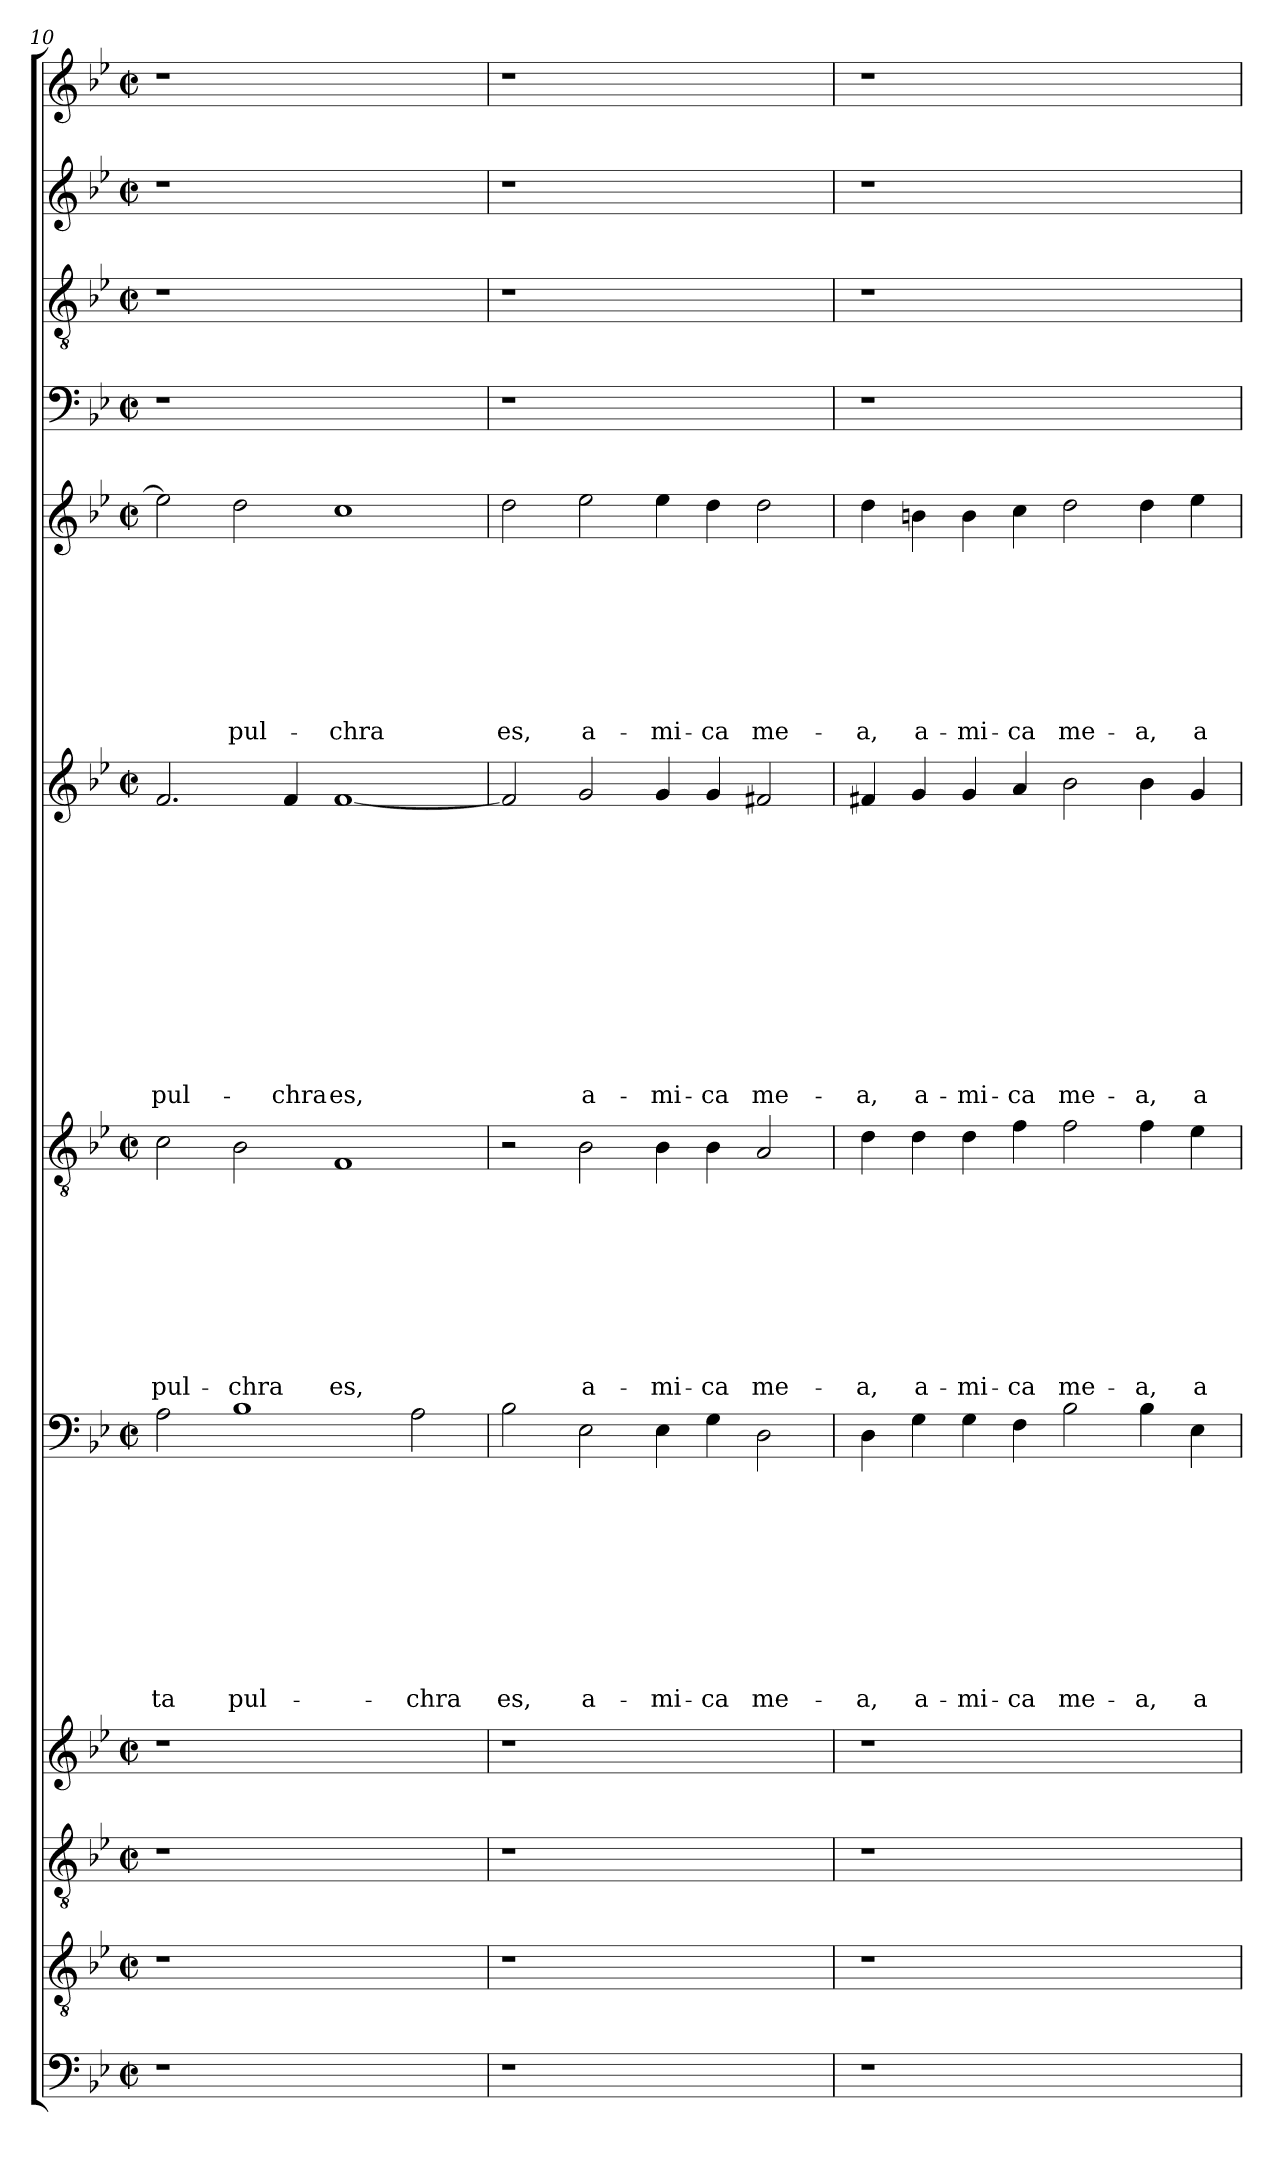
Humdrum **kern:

**kern	**kern	**kern	**kern	**kern	**text	**text	**text	**text	**text	**text	**text	**text	**text	**text	**kern	**text	**text	**text	**text	**text	**text	**text	**text	**text	**kern	**text	**text	**text	**text	**text	**text	**text	**text	**text	**text	**text	**text	**kern	**text	**text	**text	**text	**text	**text	**text	**text	**kern	**kern	**kern	**kern
*part12	*part11	*part10	*part9	*part8	*part8	*part8	*part8	*part8	*part8	*part8	*part8	*part8	*part8	*part8	*part7	*part7	*part7	*part7	*part7	*part7	*part7	*part7	*part7	*part7	*part6	*part6	*part6	*part6	*part6	*part6	*part6	*part6	*part6	*part6	*part6	*part6	*part6	*part5	*part5	*part5	*part5	*part5	*part5	*part5	*part5	*part5	*part4	*part3	*part2	*part1
*staff12	*staff11	*staff10	*staff9	*staff8	*staff8	*staff8	*staff8	*staff8	*staff8	*staff8	*staff8	*staff8	*staff8	*staff8	*staff7	*staff7	*staff7	*staff7	*staff7	*staff7	*staff7	*staff7	*staff7	*staff7	*staff6	*staff6	*staff6	*staff6	*staff6	*staff6	*staff6	*staff6	*staff6	*staff6	*staff6	*staff6	*staff6	*staff5	*staff5	*staff5	*staff5	*staff5	*staff5	*staff5	*staff5	*staff5	*staff4	*staff3	*staff2	*staff1
*clefF4	*clefGv2	*clefGv2	*clefG2	*clefF4	*	*	*	*	*	*	*	*	*	*	*clefGv2	*	*	*	*	*	*	*	*	*	*clefG2	*	*	*	*	*	*	*	*	*	*	*	*	*clefG2	*	*	*	*	*	*	*	*	*clefF4	*clefGv2	*clefG2	*clefG2
*k[b-e-]	*k[b-e-]	*k[b-e-]	*k[b-e-]	*k[b-e-]	*	*	*	*	*	*	*	*	*	*	*k[b-e-]	*	*	*	*	*	*	*	*	*	*k[b-e-]	*	*	*	*	*	*	*	*	*	*	*	*	*k[b-e-]	*	*	*	*	*	*	*	*	*k[b-e-]	*k[b-e-]	*k[b-e-]	*k[b-e-]
*B-:	*B-:	*B-:	*B-:	*B-:	*	*	*	*	*	*	*	*	*	*	*B-:	*	*	*	*	*	*	*	*	*	*B-:	*	*	*	*	*	*	*	*	*	*	*	*	*B-:	*	*	*	*	*	*	*	*	*B-:	*B-:	*B-:	*B-:
*M2/2	*M2/2	*M2/2	*M2/2	*M2/2	*	*	*	*	*	*	*	*	*	*	*M2/2	*	*	*	*	*	*	*	*	*	*M2/2	*	*	*	*	*	*	*	*	*	*	*	*	*M2/2	*	*	*	*	*	*	*	*	*M2/2	*M2/2	*M2/2	*M2/2
*met(c|)	*met(c|)	*met(c|)	*met(c|)	*met(c|)	*	*	*	*	*	*	*	*	*	*	*met(c|)	*	*	*	*	*	*	*	*	*	*met(c|)	*	*	*	*	*	*	*	*	*	*	*	*	*met(c|)	*	*	*	*	*	*	*	*	*met(c|)	*met(c|)	*met(c|)	*met(c|)
=10	=10	=10	=10	=10	=10	=10	=10	=10	=10	=10	=10	=10	=10	=10	=10	=10	=10	=10	=10	=10	=10	=10	=10	=10	=10	=10	=10	=10	=10	=10	=10	=10	=10	=10	=10	=10	=10	=10	=10	=10	=10	=10	=10	=10	=10	=10	=10	=10	=10	=10
1r	1r	1r	1r	2A\	.	.	.	.	.	.	.	.	.	-ta	2c\	.	.	.	.	.	.	.	.	pul-	2.f/	.	.	.	.	.	.	.	.	.	.	.	pul-	2ee-\]	.	.	.	.	.	.	.	.	1r	1r	1r	1r
.	.	.	.	1B-	.	.	.	.	.	.	.	.	.	pul-	2B-\	.	.	.	.	.	.	.	.	-chra	.	.	.	.	.	.	.	.	.	.	.	.	.	2dd\	.	.	.	.	.	.	.	pul-	.	.	.	.
.	.	.	.	.	.	.	.	.	.	.	.	.	.	.	.	.	.	.	.	.	.	.	.	.	4f/	.	.	.	.	.	.	.	.	.	.	.	-chra	.	.	.	.	.	.	.	.	.	.	.	.	.
1ryy	1ryy	1ryy	1ryy	.	.	.	.	.	.	.	.	.	.	.	1F	.	.	.	.	.	.	.	.	es,	[1f	.	.	.	.	.	.	.	.	.	.	.	es,	1cc	.	.	.	.	.	.	.	-chra	1ryy	1ryy	1ryy	1ryy
.	.	.	.	2A\	.	.	.	.	.	.	.	.	.	-chra	.	.	.	.	.	.	.	.	.	.	.	.	.	.	.	.	.	.	.	.	.	.	.	.	.	.	.	.	.	.	.	.	.	.	.	.
=11	=11	=11	=11	=11	=11	=11	=11	=11	=11	=11	=11	=11	=11	=11	=11	=11	=11	=11	=11	=11	=11	=11	=11	=11	=11	=11	=11	=11	=11	=11	=11	=11	=11	=11	=11	=11	=11	=11	=11	=11	=11	=11	=11	=11	=11	=11	=11	=11	=11	=11
1r	1r	1r	1r	2B-\	.	.	.	.	.	.	.	.	.	es,	2r	.	.	.	.	.	.	.	.	.	2f/]	.	.	.	.	.	.	.	.	.	.	.	.	2dd\	.	.	.	.	.	.	.	es,	1r	1r	1r	1r
.	.	.	.	2E-\	.	.	.	.	.	.	.	.	.	a-	2B-\	.	.	.	.	.	.	.	.	a-	2g/	.	.	.	.	.	.	.	.	.	.	.	a-	2ee-\	.	.	.	.	.	.	.	a-	.	.	.	.
1ryy	1ryy	1ryy	1ryy	4E-\	.	.	.	.	.	.	.	.	.	-mi-	4B-\	.	.	.	.	.	.	.	.	-mi-	4g/	.	.	.	.	.	.	.	.	.	.	.	-mi-	4ee-\	.	.	.	.	.	.	.	-mi-	1ryy	1ryy	1ryy	1ryy
.	.	.	.	4G\	.	.	.	.	.	.	.	.	.	-ca	4B-\	.	.	.	.	.	.	.	.	-ca	4g/	.	.	.	.	.	.	.	.	.	.	.	-ca	4dd\	.	.	.	.	.	.	.	-ca	.	.	.	.
.	.	.	.	2D\	.	.	.	.	.	.	.	.	.	me-	2A/	.	.	.	.	.	.	.	.	me-	2f#X/	.	.	.	.	.	.	.	.	.	.	.	me-	2dd\	.	.	.	.	.	.	.	me-	.	.	.	.
!!LO:PB:g=z
=12	=12	=12	=12	=12	=12	=12	=12	=12	=12	=12	=12	=12	=12	=12	=12	=12	=12	=12	=12	=12	=12	=12	=12	=12	=12	=12	=12	=12	=12	=12	=12	=12	=12	=12	=12	=12	=12	=12	=12	=12	=12	=12	=12	=12	=12	=12	=12	=12	=12	=12
1r	1r	1r	1r	4D\	.	.	.	.	.	.	.	.	.	-a,	4d\	.	.	.	.	.	.	.	.	-a,	4f#X/	.	.	.	.	.	.	.	.	.	.	.	-a,	4dd\	.	.	.	.	.	.	.	-a,	1r	1r	1r	1r
.	.	.	.	4G\	.	.	.	.	.	.	.	.	.	a-	4d\	.	.	.	.	.	.	.	.	a-	4g/	.	.	.	.	.	.	.	.	.	.	.	a-	4bn\	.	.	.	.	.	.	.	a-	.	.	.	.
.	.	.	.	4G\	.	.	.	.	.	.	.	.	.	-mi-	4d\	.	.	.	.	.	.	.	.	-mi-	4g/	.	.	.	.	.	.	.	.	.	.	.	-mi-	4b\	.	.	.	.	.	.	.	-mi-	.	.	.	.
.	.	.	.	4F\	.	.	.	.	.	.	.	.	.	-ca	4f\	.	.	.	.	.	.	.	.	-ca	4a/	.	.	.	.	.	.	.	.	.	.	.	-ca	4cc\	.	.	.	.	.	.	.	-ca	.	.	.	.
1ryy	1ryy	1ryy	1ryy	2B-\	.	.	.	.	.	.	.	.	.	me-	2f\	.	.	.	.	.	.	.	.	me-	2b-\	.	.	.	.	.	.	.	.	.	.	.	me-	2dd\	.	.	.	.	.	.	.	me-	1ryy	1ryy	1ryy	1ryy
.	.	.	.	4B-\	.	.	.	.	.	.	.	.	.	-a,	4f\	.	.	.	.	.	.	.	.	-a,	4b-\	.	.	.	.	.	.	.	.	.	.	.	-a,	4dd\	.	.	.	.	.	.	.	-a,	.	.	.	.
.	.	.	.	4E-\	.	.	.	.	.	.	.	.	.	a-	4e-\	.	.	.	.	.	.	.	.	a-	4g/	.	.	.	.	.	.	.	.	.	.	.	a-	4ee-\	.	.	.	.	.	.	.	a-	.	.	.	.
=	=	=	=	=	=	=	=	=	=	=	=	=	=	=	=	=	=	=	=	=	=	=	=	=	=	=	=	=	=	=	=	=	=	=	=	=	=	=	=	=	=	=	=	=	=	=	=	=	=	=
*-	*-	*-	*-	*-	*-	*-	*-	*-	*-	*-	*-	*-	*-	*-	*-	*-	*-	*-	*-	*-	*-	*-	*-	*-	*-	*-	*-	*-	*-	*-	*-	*-	*-	*-	*-	*-	*-	*-	*-	*-	*-	*-	*-	*-	*-	*-	*-	*-	*-	*-
